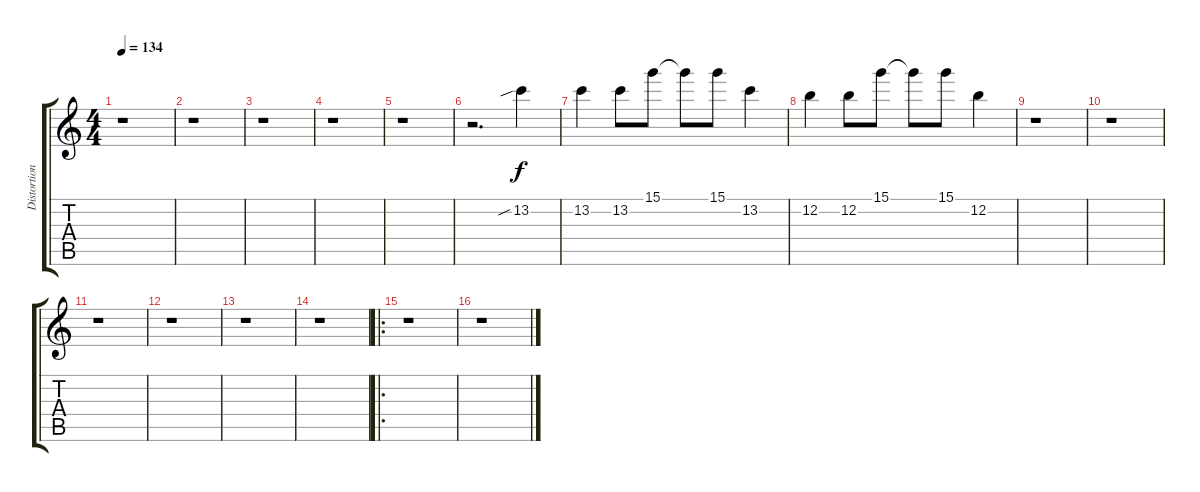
\track ("Distortion 2" "Distortion") {instrument distortionguitar}
\staff {score tabs}
\tuning (E4 B3 G3 D3 A2 E2) {hide}
\ts (4 4)
\tempo 134
\clef g2
\ks c
r.1{dy f} |
r.1 |
r.1 |
r.1 |
r.1 |
r.2{d} 13.2{sib}.4 |
13.2.4 13.2.8 15.1.8 15.1{t}.8 15.1.8 13.2.4 |
12.2.4 12.2.8 15.1.8 15.1{t}.8 15.1.8 12.2.4 |
r.1 |
r.1 |
r.1 |
r.1 |
r.1 |
r.1 |
\ro
r.1 |
r.1
